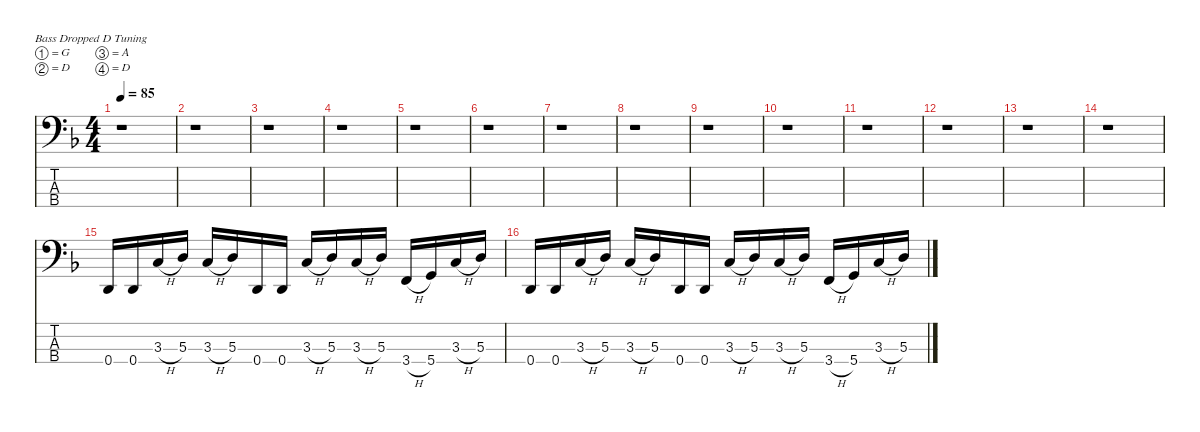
\defaultSystemsLayout 4
\hideDynamics
\bracketExtendMode nobrackets
\singleTrackTrackNamePolicy hidden
\multiTrackTrackNamePolicy hidden
\firstSystemTrackNameMode fullname
\firstSystemTrackNameOrientation horizontal
\otherSystemsTrackNameOrientation horizontal
\track ("Martin Mendez - El. Bass #1" "el.bs.") {instrument electricbassfinger}
\staff {score tabs}
\tuning (G2 D2 A1 D1)
\ts (4 4)
\tempo 85
\clef f4
\ks f
r.1{dy f beam Down} |
r.1{beam Down} |
r.1{beam Down} |
r.1{beam Down} |
r.1{beam Down} |
r.1{beam Down} |
r.1{beam Down} |
r.1{beam Down} |
r.1{beam Down} |
r.1{beam Down} |
r.1{beam Down} |
r.1{beam Down} |
r.1{beam Down} |
r.1{beam Down} |
0.4{acc forcenatural}.16{dy ff beam Up} 0.4{acc forcenatural}.16{beam Up} 3.3{h acc forcenatural}.16{beam Up} 5.3{acc forcenatural}.16{beam Up} 3.3{h acc forcenatural}.16{beam Up} 5.3{acc forcenatural}.16{beam Up} 0.4{acc forcenatural}.16{beam Up} 0.4{acc forcenatural}.16{beam Up} 3.3{h acc forcenatural}.16{beam Up} 5.3{acc forcenatural}.16{beam Up} 3.3{h acc forcenatural}.16{beam Up} 5.3{acc forcenatural}.16{beam Up} 3.4{h acc forcenatural}.16{beam Up} 5.4{acc forcenatural}.16{beam Up} 3.3{h acc forcenatural}.16{beam Up} 5.3{acc forcenatural}.16{beam Up} |
0.4{acc forcenatural}.16{beam Up} 0.4{acc forcenatural}.16{beam Up} 3.3{h acc forcenatural}.16{beam Up} 5.3{acc forcenatural}.16{beam Up} 3.3{h acc forcenatural}.16{beam Up} 5.3{acc forcenatural}.16{beam Up} 0.4{acc forcenatural}.16{beam Up} 0.4{acc forcenatural}.16{beam Up} 3.3{h acc forcenatural}.16{beam Up} 5.3{acc forcenatural}.16{beam Up} 3.3{h acc forcenatural}.16{beam Up} 5.3{acc forcenatural}.16{beam Up} 3.4{h acc forcenatural}.16{beam Up} 5.4{acc forcenatural}.16{beam Up} 3.3{h acc forcenatural}.16{beam Up} 5.3{acc forcenatural}.16{beam Up}
